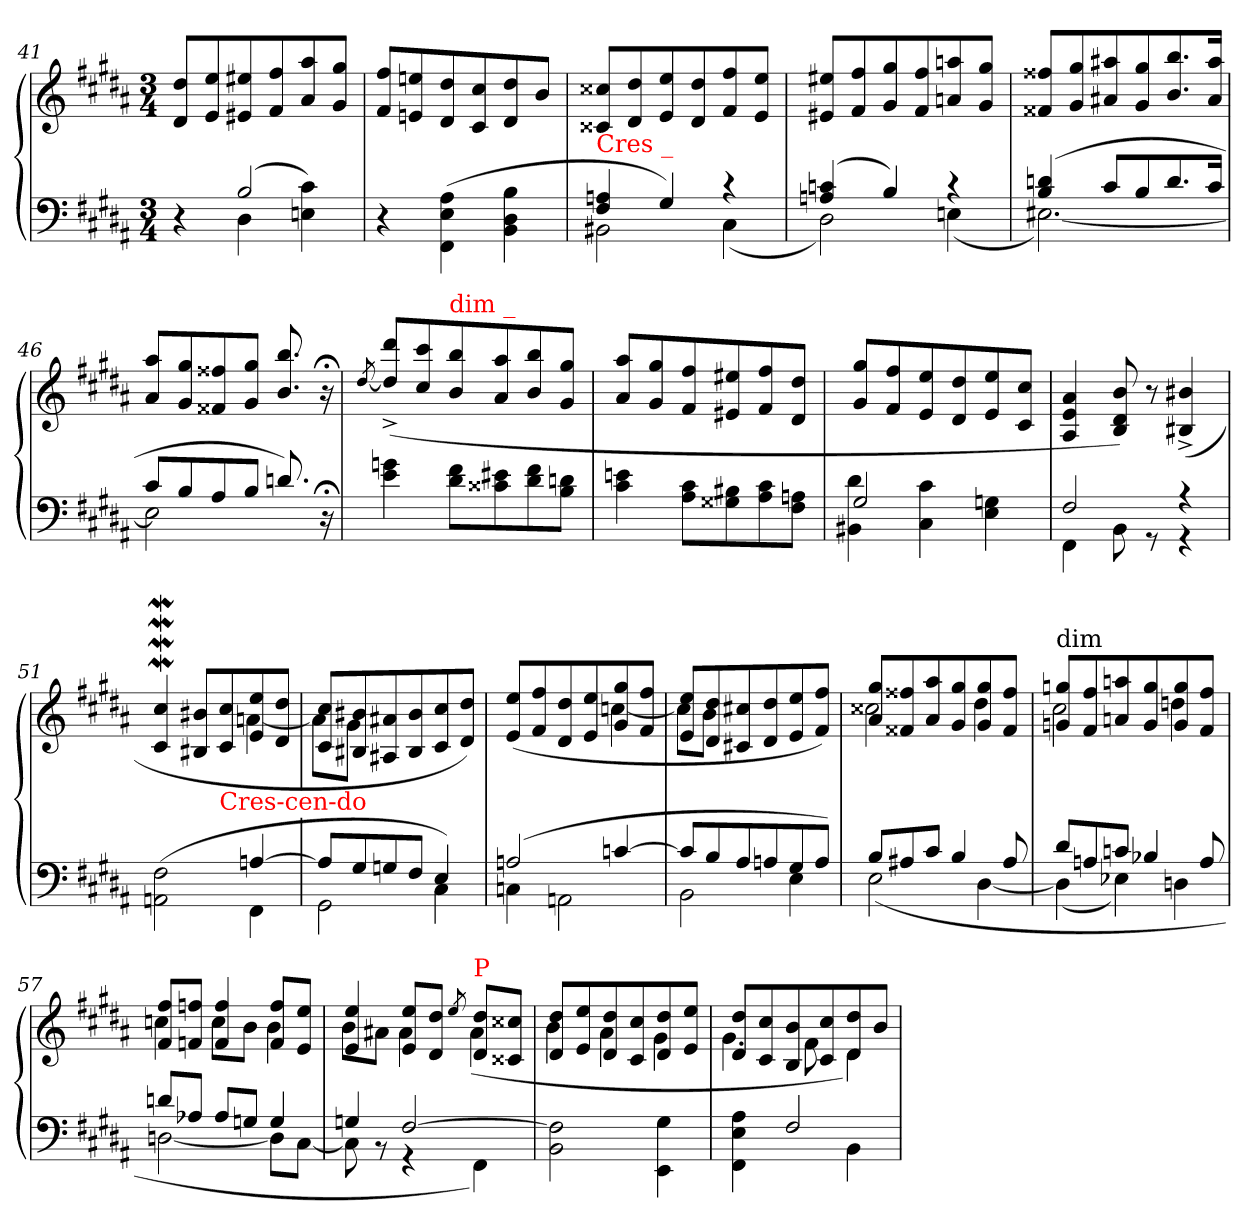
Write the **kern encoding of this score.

**kern	**kern
*part1	*part1
*staff2	*staff1
*clefF4	*clefG2
*k[f#c#g#d#a#]	*k[f#c#g#d#a#]
*M3/4	*M3/4
=41	=41
*^	*
4ryy	4r	8dd#/ 8d#/L
.	.	8ee/ 8e/
(>2B	4D#	8ee#X/ 8e#X/
.	.	8ff#/ 8f#/
.	4c# 4En)	8aa#/ 8a#/
.	.	8gg#/ 8g#/J
*v	*v	*
=42	=42
4r	8ff# 8f#L
.	8een 8en
(>4A#\ 4E\ 4FF#\	8dd# 8d#
.	8cc# 8c#
4B 4D# 4BB	8dd# 8d#
.	8bJ
=43	=43
*^	*
!LO:TX:a:color=red:t=Cres _	!	!
4An 4F#	2BB#X	8cc##X 8c##XL
.	.	8dd# 8d#
4G#)	.	8ee 8e
.	.	8dd# 8d#
4rc	(>4C#	8ff# 8f#
.	.	8ee 8eJ
=44	=44	=44
(>4cn 4An	2D#)	8ee#X/ 8e#X/L
.	.	8ff#/ 8f#/
4B)	.	8gg#/ 8g#/
.	.	8ff#/ 8f#/
4rc	(>4En	8aan/ 8an/
.	.	8gg#/ 8g#/J
=45	=45	=45
(>4dn 4B	[2.E#X)	8ff##X/ 8f##X/L
.	.	8gg#/ 8g#/
8c#L	.	8aa#X/ 8a#X/
8B	.	8gg#/ 8g#/
8.d	.	8.bb/ 8.b/
16c#Jk	.	16aa#/ 16a#/Jk
=46	=46	=46
8c#L	2E#]	8aa#/ 8a#/L
8B	.	8gg#/ 8g#/
8A#	.	8ff##X/ 8f##X/
8BJ	.	8gg#/ 8g#/J
8.dn/)	4ryy	8.bb/ 8.b/
16r;<	.	16r;<
*v	*v	*
=47	=47
.	[8qdd#/
4e\ 4gn\	(>8dd#]^>/ 8ddd#^>/L
.	8cc#/ 8ccc#/
!	!LO:TX:a:color=red:t=dim _
8d#\ 8f#\L	8b/ 8bb/
8c##X 8e#X	8a#/ 8aa#/
8d#\ 8f#\	8b/ 8bb/
8B\ 8dn\J	8g#/ 8gg#/J
=48	=48
4en\ 4c#\	8aa#/ 8a#/L
.	8gg#/ 8g#/
8c# 8A#L	8ff#/ 8f#/
8B#X 8G##X	8ee#X/ 8e#X/
8c# 8A#	8ff#/ 8f#/
8An 8F#J	8dd#/ 8d#/J
=49	=49
*^	*
2G#	4d# 4BB#X	8gg# 8g#L
.	.	8ff# 8f#
.	4c# 4C#	8ee 8e
.	.	8dd# 8d#
4ryy	4Gn 4E	8ee 8e
.	.	8cc# 8c#J
=50	=50	=50
2F#	4FF#	4a# 4e 4A#
.	8BB	8b 8d# 8B)
.	8r	8r
4r	4r	(>4b#X^< 4B#X^<
=51	=51	=51
*	*^	*^
(>2F#\ 2AAn\	2ryy	4.ryy	4cc#W 4c#W	2ryy
.	.	.	8b#X 8B#XL	.
!	!	!LO:TX:a:color=red:t=Cres-cen-do	!	!
.	.	4.ryy	8cc# 8c#	.
[4An	4FF#	.	8ee 8e	[4an
.	.	.	8dd# 8d#J	.
*	*v	*v	*	*
=52	=52	=52	=52
8AnL]	2GG#	8cc# 8c#L	8anL]
8G#	.	8b#X 8B#X	8g#J
8Gn	.	8a#X 8A#X	2ryy
8F#J	.	8b# 8B#	.
4E)	4C#	8cc# 8c#	.
.	.	8dd# 8d#J)	.
=53	=53	=53	=53
(>2An	4Cn	(>8ee 8eL	2ryy
.	.	8ff# 8f#	.
.	2AAn	8dd# 8d#	.
.	.	8ee 8e	.
[4cn	.	8gg# 8g#	[4ccn
.	.	8ff# 8f#J	.
=54	=54	=54	=54
8cnL]	2BB	8ee 8eL	8ccnL]
8B	.	8dd# 8d#	8bJ
8A#	.	8cc#X 8c#X	2ryy
8An	.	8dd# 8d#	.
8G#	4E	8ee 8e	.
8AJ)	.	8ff# 8f#J)	.
=55	=55	=55	=55
8BL	(<2E	8gg# 8a#L	2cc##X
8A#X	.	8ff##X 8f##X	.
8c#J	.	8aa# 8a#	.
4B	.	8gg# 8g#	.
.	[4D#	8gg# 8g#	4dd#
8A#	.	8ff## 8f##J	.
=56	=56	=56	=56
!	!	!LO:TX:a:t=dim	!
8d#L	(4D#]	8ggn 8gnL	2cc#
8An	.	8ff# 8f#	.
8cnJ	4E-X)	8aan 8an	.
4B-X	.	8gg 8g	.
.	4Dn	8gg 8g	4ddn
8A	.	8ff# 8f#J	.
=57	=57	=57	=57
8dnL	[2Dn	8ff# 8f#L	4ccn
8A-XJ	.	8ffn 8fnJ	.
8A-L	.	4ff 4f	8ccL
8GnJ	.	.	8bJ
4G	8DL]	8ff 8fL	4b
.	[8C#J	8ee 8eJ	.
=58	=58	=58	=58
4Gn	8C#]	4ee 4e	8bL
.	8rBB	.	8a#XJ
[2F#	4rGG	8ee 8eL	4a#
.	.	8dd# 8d#J	.
.	.	8qee/	.
!	!	!LO:TX:a:color=red:t=P	!
.	4FF#)	8dd# 8d#L	(<4a#
.	.	8cc##X 8c##XJ	.
*v	*v	*	*
=59	=59	=59
2F#] 2BB	8dd# 8d#L	4b
.	8ee 8e	.
.	8dd# 8d#	4a#
.	8cc# 8c#	.
4G#\ 4EE\	8dd# 8d#	4g#
.	8ee 8eJ	.
=60	=60	=60
*^	*	*
4ryy	4A#\ 4E\ 4FF#\	8dd# 8d#L	4.g#
.	.	8cc# 8c#	.
2F#	4ryy	8b 8B	.
.	.	8cc# 8c#	8f#
.	4BB	8dd# 8d#	4d#\)
.	.	8bJ	.
*v	*v	*	*
*	*v	*v
=	=
*-	*-
